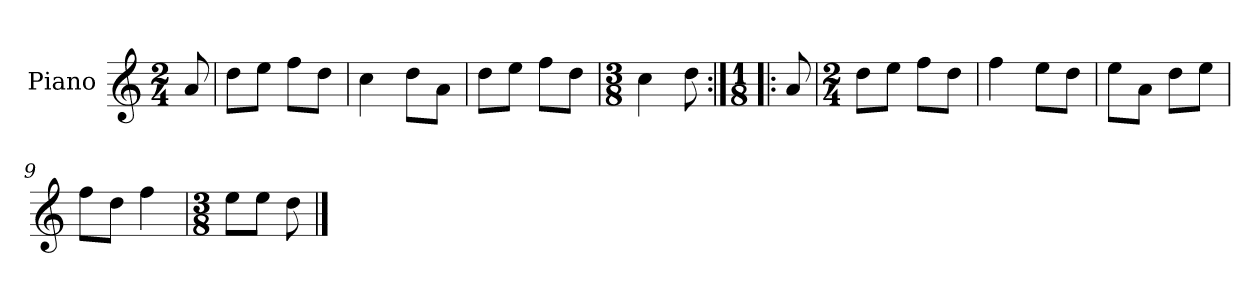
**kern
*part1
*staff1
*I"Piano
*I'Pno.
*clefG2
*k[]
*M2/4
=
8a/
=1
8dd\L
8ee\J
8ff\L
8dd\J
=2
4cc\
8dd\L
8a\J
=3
8dd\L
8ee\J
8ff\L
8dd\J
=4
*M3/8
4cc\
8dd\
=5:|!|:
*M1/8
8a/
=6
*M2/4
8dd\L
8ee\J
8ff\L
8dd\J
=7
4ff\
8ee\L
8dd\J
=8
8ee\L
8a\J
8dd\L
8ee\J
=9
8ff\L
8dd\J
4ff\
!!LO:LB:g=z
=10
*M3/8
8ee\L
8ee\J
8dd\
==
*-
